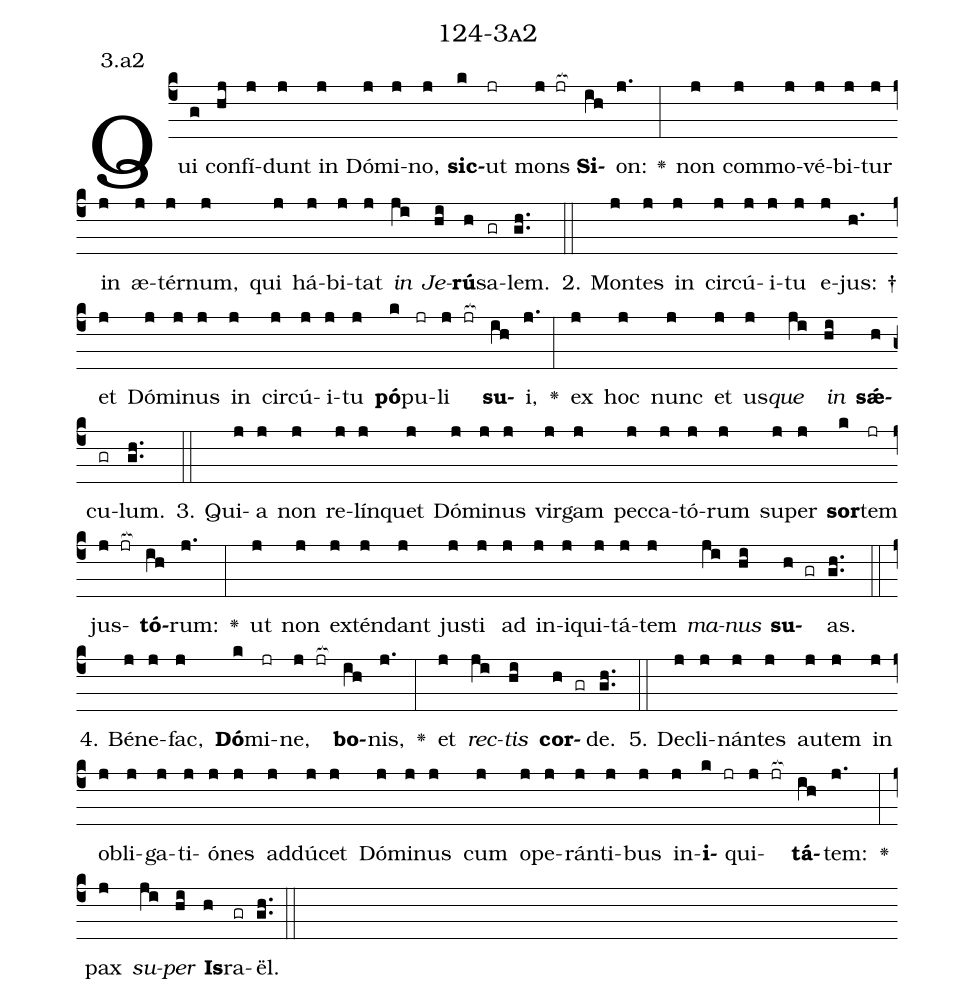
name: 124-3a2;
annotation: 3.a2;
%%
(c4)Qui(g) con(hj)fí(j)dunt(j) in(j) Dó(j)mi(j)no,(j) <b>sic</b>(k)ut(jr) mons(j jr[ocb:1{]) <b>Si</b>(ih[ocb:0}])on:(j.) <v>\greheightstar</v>(:) non(j) com(j)mo(j)vé(j)bi(j)tur(j) in(j) æ(j)tér(j)num,(j) qui(j) há(j)bi(j)tat(j) <i>in</i>(ji) <i>Je</i>(hi)<b>rú</b>(h)sa(gr)lem.(gh..) (::)
2. Mon(j)tes(j) in(j) cir(j)cú(j)i(j)tu(j) e(j)jus: †(h.) et(j) Dó(j)mi(j)nus(j) in(j) cir(j)cú(j)i(j)tu(j) <b>pó</b>(k)pu(jr)li(j jr[ocb:1{]) <b>su</b>(ih[ocb:0}])i,(j.) <v>\greheightstar</v>(:) ex(j) hoc(j) nunc(j) et(j) us(j)<i>que</i>(ji) <i>in</i>(hi) <b>sǽ</b>(h)cu(gr)lum.(gh..) (::)
3. Qui(j)a(j) non(j) re(j)lín(j)quet(j) Dó(j)mi(j)nus(j) vir(j)gam(j) pec(j)ca(j)tó(j)rum(j) su(j)per(j) <b>sor</b>(k)tem(jr) jus(j jr[ocb:1{])<b>tó</b>(ih[ocb:0}])rum:(j.) <v>\greheightstar</v>(:) ut(j) non(j) ex(j)tén(j)dant(j) jus(j)ti(j) ad(j) in(j)i(j)qui(j)tá(j)tem(j) <i>ma</i>(ji)<i>nus</i>(hi) <b>su</b>(h gr)as.(gh..) (::)
4. Bé(j)ne(j)fac,(j) <b>Dó</b>(k)mi(jr)ne,(j jr[ocb:1{]) <b>bo</b>(ih[ocb:0}])nis,(j.) <v>\greheightstar</v>(:) et(j) <i>rec</i>(ji)<i>tis</i>(hi) <b>cor</b>(h gr)de.(gh..) (::)
5. De(j)cli(j)nán(j)tes(j) au(j)tem(j) in(j) ob(j)li(j)ga(j)ti(j)ó(j)nes(j) ad(j)dú(j)cet(j) Dó(j)mi(j)nus(j) cum(j) o(j)pe(j)rán(j)ti(j)bus(j) in(j)<b>i</b>(k jr)qui(j jr[ocb:1{])<b>tá</b>(ih[ocb:0}])tem:(j.) <v>\greheightstar</v>(:) pax(j) <i>su</i>(ji)<i>per</i>(hi) <b>Is</b>(h)ra(gr)ël.(gh..) (::)
